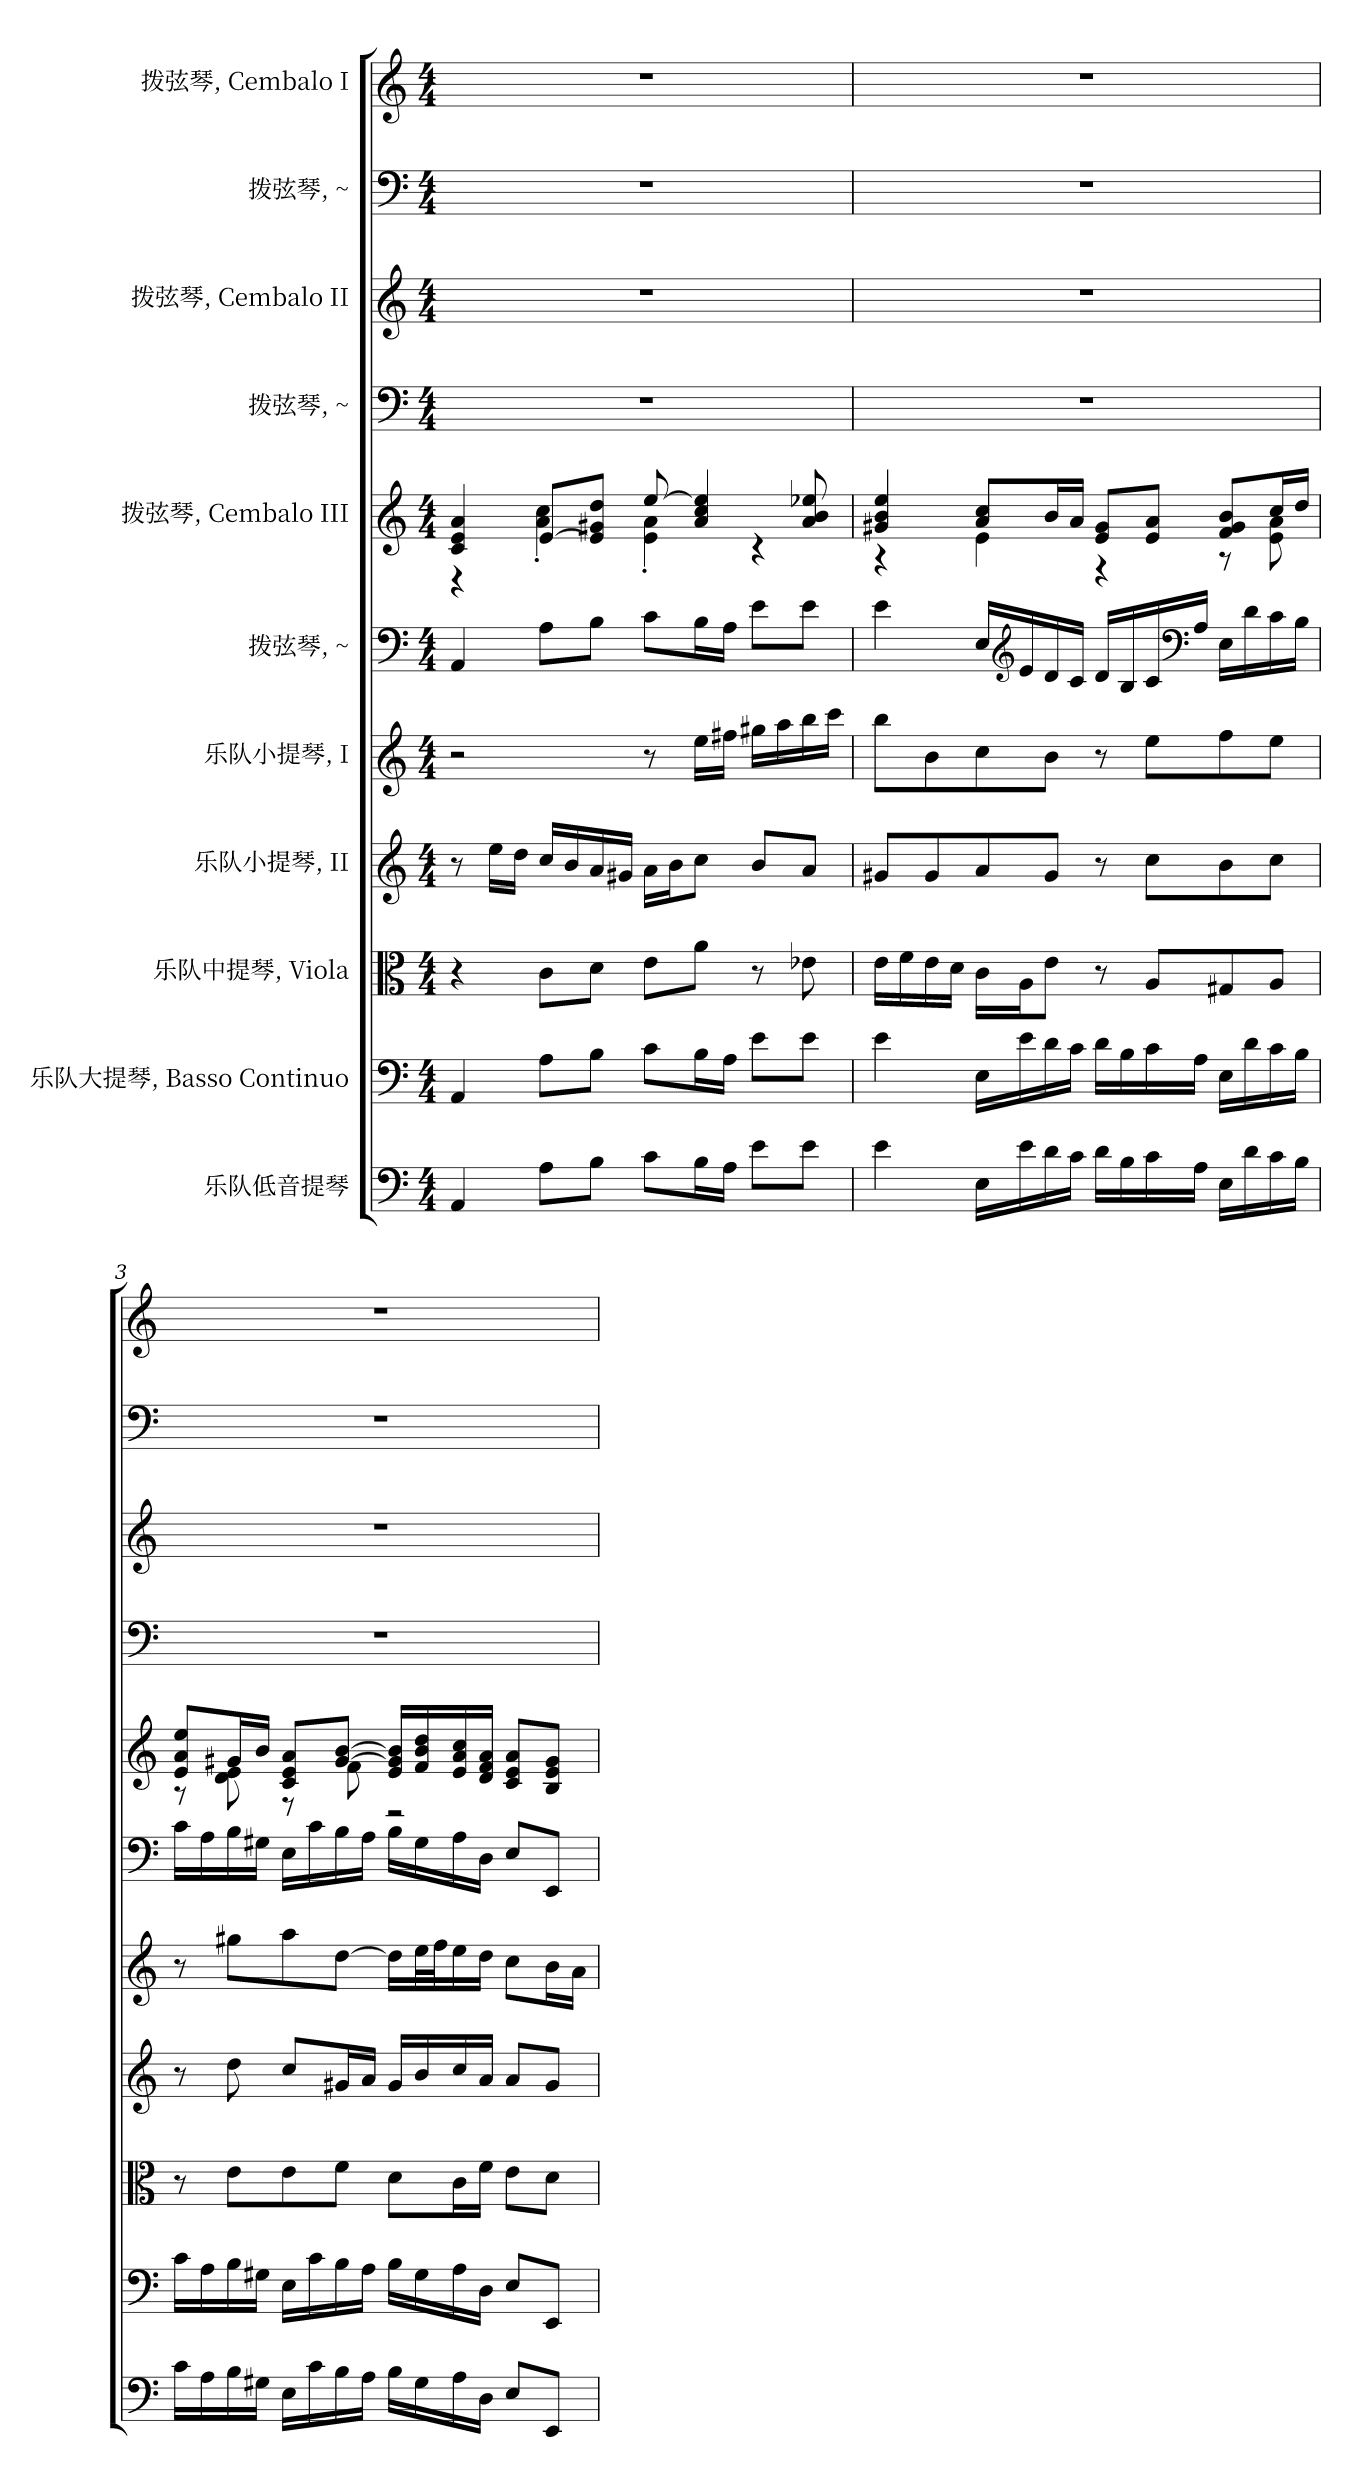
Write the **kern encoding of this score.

**kern	**kern	**kern	**kern	**kern	**kern	**kern	**kern	**kern	**kern	**kern
*part11	*part10	*part9	*part8	*part7	*part6	*part5	*part4	*part3	*part2	*part1
*staff11	*staff10	*staff9	*staff8	*staff7	*staff6	*staff5	*staff4	*staff3	*staff2	*staff1
*I"乐队低音提琴	*I"乐队大提琴, Basso Continuo	*I"乐队中提琴, Viola	*I"乐队小提琴, II	*I"乐队小提琴, I	*I"拨弦琴, ~	*I"拨弦琴, Cembalo III	*I"拨弦琴, ~	*I"拨弦琴, Cembalo II	*I"拨弦琴, ~	*I"拨弦琴, Cembalo I
*clefF4	*clefF4	*clefC3	*clefG2	*clefG2	*clefF4	*clefG2	*clefF4	*clefG2	*clefF4	*clefG2
*ITrd7c12	*	*	*	*	*	*	*	*	*	*
*k[]	*k[]	*k[]	*k[]	*k[]	*k[]	*k[]	*k[]	*k[]	*k[]	*k[]
*M4/4	*M4/4	*M4/4	*M4/4	*M4/4	*M4/4	*M4/4	*M4/4	*M4/4	*M4/4	*M4/4
*MM32	*MM32	*MM32	*MM32	*MM32	*MM32	*MM32	*MM32	*MM32	*MM32	*MM32
=1	=1	=1	=1	=1	=1	=1	=1	=1	=1	=1
*	*	*	*	*	*	*^	*	*	*	*
4AAA/	4AA/	4r	8r	2r	4AA/	4c/ 4e/ 4a/	4r	1r	1r	1r	1r
.	.	.	16ee\LL	.	.	.	.	.	.	.	.
.	.	.	16dd\JJ	.	.	.	.	.	.	.	.
8AA\L	8A\L	8c\L	16cc/LL	.	8A\L	[8e/L	4a\' 4cc\'	.	.	.	.
.	.	.	16b/	.	.	.	.	.	.	.	.
8BB\J	8B\J	8d\J	16a/	.	8B\J	8e/] 8g#X/ 8dd/J	.	.	.	.	.
.	.	.	16g#X/JJ	.	.	.	.	.	.	.	.
8C\L	8c\L	8e\L	16a\LL	8r	8c\L	[8ee/	4e\' 4a\'	.	.	.	.
.	.	.	16b\J	.	.	.	.	.	.	.	.
16BB\L	16B\L	8a\J	8cc\J	16ee\LL	16B\L	4a/ 4cc/ 4ee/]	.	.	.	.	.
16AA\JJ	16A\JJ	.	.	16ff#X\JJ	16A\JJ	.	.	.	.	.	.
8E\L	8e\L	8r	8b/L	16gg#X\LL	8e\L	.	4r	.	.	.	.
.	.	.	.	16aa\	.	.	.	.	.	.	.
8E\J	8e\J	8e-X\	8a/J	16bb\	8e\J	8a/ 8b/ 8ee-X/	.	.	.	.	.
.	.	.	.	16ccc\JJ	.	.	.	.	.	.	.
!!LO:PB:g=z
=2	=2	=2	=2	=2	=2	=2	=2	=2	=2	=2	=2
4E\	4e\	16e\LL	8g#X/L	8bb\L	4e\	4g#X/ 4b/ 4ee/	4r	1r	1r	1r	1r
.	.	16f\	.	.	.	.	.	.	.	.	.
.	.	16e\	8g#/	8b\	.	.	.	.	.	.	.
.	.	16d\JJ	.	.	.	.	.	.	.	.	.
16EE\LL	16E\LL	16c\LL	8a/	8cc\	16E/LL	8a/ 8cc/L	4e\	.	.	.	.
*	*	*	*	*	*clefG2	*	*	*	*	*	*
16E\	16e\	16A\J	.	.	16e/	.	.	.	.	.	.
16D\	16d\	8e\J	8g#/J	8b\J	16d/	16b/L	.	.	.	.	.
16C\JJ	16c\JJ	.	.	.	16c/JJ	16a/JJ	.	.	.	.	.
16D\LL	16d\LL	8r	8r	8r	16d/LL	8e/ 8g#/L	4r	.	.	.	.
16BB\	16B\	.	.	.	16B/	.	.	.	.	.	.
16C\	16c\	8A/L	8cc\L	8ee\L	16c/	8e/ 8a/J	.	.	.	.	.
*	*	*	*	*	*clefF4	*	*	*	*	*	*
16AA\JJ	16A\JJ	.	.	.	16A/JJ	.	.	.	.	.	.
16EE\LL	16E\LL	8G#X/	8b\	8ff\	16E\LL	8f/ 8g#/ 8b/L	8r	.	.	.	.
16D\	16d\	.	.	.	16d\	.	.	.	.	.	.
16C\	16c\	8A/J	8cc\J	8ee\J	16c\	16cc/L	8e\ 8a\	.	.	.	.
16BB\JJ	16B\JJ	.	.	.	16B\JJ	16dd/JJ	.	.	.	.	.
=3	=3	=3	=3	=3	=3	=3	=3	=3	=3	=3	=3
16C\LL	16c\LL	8r	8r	8r	16c\LL	8e/ 8a/ 8ee/L	8r	1r	1r	1r	1r
16AA\	16A\	.	.	.	16A\	.	.	.	.	.	.
16BB\	16B\	8e\L	8dd\	8gg#X\L	16B\	16g#X/L	8d\ 8e\	.	.	.	.
16GG#X\JJ	16G#X\JJ	.	.	.	16G#X\JJ	16b/JJ	.	.	.	.	.
16EE\LL	16E\LL	8e\	8cc/L	8aa\	16E\LL	8c/ 8e/ 8a/L	8r	.	.	.	.
16C\	16c\	.	.	.	16c\	.	.	.	.	.	.
16BB\	16B\	8f\J	16g#X/L	[8dd\J	16B\	[8g#/ [8b/J	8f\	.	.	.	.
16AA\JJ	16A\JJ	.	16a/JJ	.	16A\JJ	.	.	.	.	.	.
16BB\LL	16B\LL	8d\L	16g#/LL	16dd\LL]	16B\LL	16e/ 16g#/] 16b/]LL	2r	.	.	.	.
16GG#\	16G#\	.	16b/	32ee\L	16G#\	16f/ 16b/ 16dd/	.	.	.	.	.
.	.	.	.	32ff\J	.	.	.	.	.	.	.
16AA\	16A\	16c\L	16cc/	16ee\	16A\	16e/ 16a/ 16cc/	.	.	.	.	.
16DD\JJ	16D\JJ	16f\JJ	16a/JJ	16dd\JJ	16D\JJ	16d/ 16f/ 16a/JJ	.	.	.	.	.
8EE/L	8E/L	8e\L	8a/L	8cc\L	8E/L	8c/ 8e/ 8a/L	.	.	.	.	.
8EEE/J	8EE/J	8d\J	8g#/J	16b\L	8EE/J	8B/ 8e/ 8g#/J	.	.	.	.	.
.	.	.	.	16a\JJ	.	.	.	.	.	.	.
*	*	*	*	*	*	*v	*v	*	*	*	*
=	=	=	=	=	=	=	=	=	=	=
*-	*-	*-	*-	*-	*-	*-	*-	*-	*-	*-
